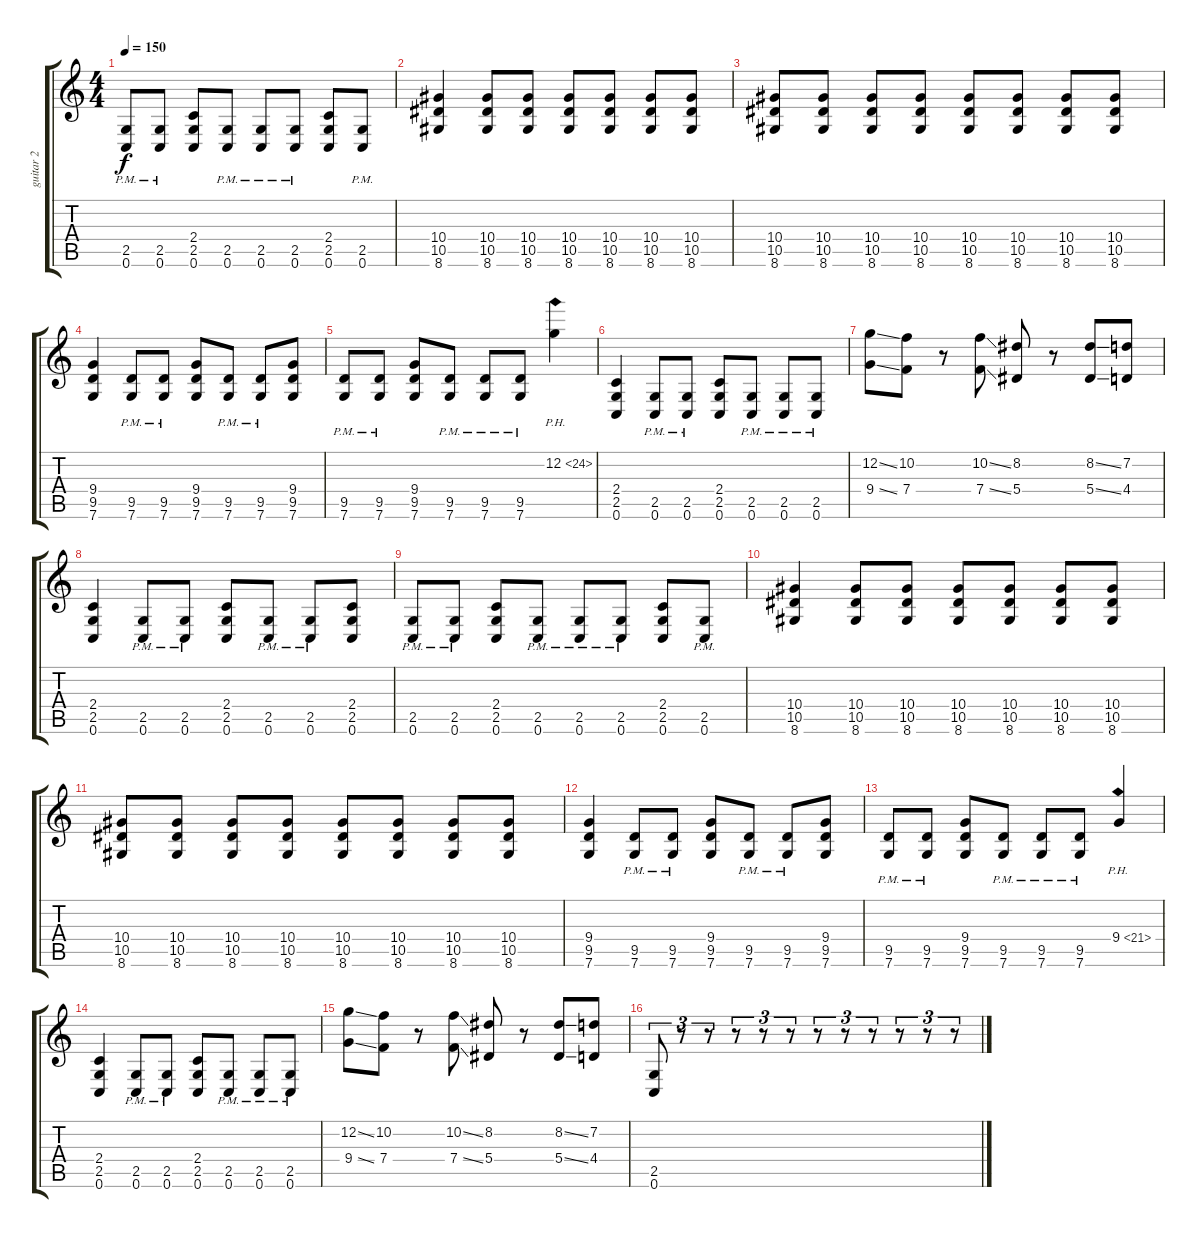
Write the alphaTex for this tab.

\track ("guitar 2" "guitar 2") {instrument overdrivenguitar}
\staff {score tabs}
\tuning (C4 G3 Eb3 Bb2 F2 C2) {hide}
\ts (4 4)
\tempo 150
\clef g2
\ks c
(2.5{pm} 0.6).8{dy f} (2.5{pm} 0.6).8 (2.4 2.5 0.6).8 (2.5{pm} 0.6).8 (2.5{pm} 0.6).8 (2.5{pm} 0.6).8 (2.4 2.5 0.6).8 (2.5{pm} 0.6).8 |
(10.4 10.5 8.6).4 (10.4 10.5 8.6).8 (10.4 10.5 8.6).8 (10.4 10.5 8.6).8 (10.4 10.5 8.6).8 (10.4 10.5 8.6).8 (10.4 10.5 8.6).8 |
(10.4 10.5 8.6).8 (10.4 10.5 8.6).8 (10.4 10.5 8.6).8 (10.4 10.5 8.6).8 (10.4 10.5 8.6).8 (10.4 10.5 8.6).8 (10.4 10.5 8.6).8 (10.4 10.5 8.6).8 |
(9.4 9.5 7.6).4 (9.5{pm} 7.6).8 (9.5{pm} 7.6).8 (9.4 9.5 7.6).8 (9.5{pm} 7.6).8 (9.5{pm} 7.6).8 (9.4 9.5 7.6).8 |
(9.5{pm} 7.6).8 (9.5{pm} 7.6).8 (9.4 9.5 7.6).8 (9.5{pm} 7.6).8 (9.5{pm} 7.6).8 (9.5{pm} 7.6).8 12.2{ph 12}.4 |
(2.4 2.5 0.6).4 (2.5{pm} 0.6).8 (2.5{pm} 0.6).8 (2.4 2.5 0.6).8 (2.5{pm} 0.6).8 (2.5{pm} 0.6).8 (2.5{pm} 0.6).8 |
(12.2{ss} 9.4{ss}).8 (10.2 7.4).8 r.8 (10.2{ss} 7.4{ss}).8 (8.2 5.4).8 r.8 (8.2{ss} 5.4{ss}).8 (7.2 4.4).8 |
(2.4 2.5 0.6).4 (2.5{pm} 0.6).8 (2.5{pm} 0.6).8 (2.4 2.5 0.6).8 (2.5{pm} 0.6).8 (2.5{pm} 0.6).8 (2.4 2.5 0.6).8 |
(2.5{pm} 0.6).8 (2.5{pm} 0.6).8 (2.4 2.5 0.6).8 (2.5{pm} 0.6).8 (2.5{pm} 0.6).8 (2.5{pm} 0.6).8 (2.4 2.5 0.6).8 (2.5{pm} 0.6).8 |
(10.4 10.5 8.6).4 (10.4 10.5 8.6).8 (10.4 10.5 8.6).8 (10.4 10.5 8.6).8 (10.4 10.5 8.6).8 (10.4 10.5 8.6).8 (10.4 10.5 8.6).8 |
(10.4 10.5 8.6).8 (10.4 10.5 8.6).8 (10.4 10.5 8.6).8 (10.4 10.5 8.6).8 (10.4 10.5 8.6).8 (10.4 10.5 8.6).8 (10.4 10.5 8.6).8 (10.4 10.5 8.6).8 |
(9.4 9.5 7.6).4 (9.5{pm} 7.6).8 (9.5{pm} 7.6).8 (9.4 9.5 7.6).8 (9.5{pm} 7.6).8 (9.5{pm} 7.6).8 (9.4 9.5 7.6).8 |
(9.5{pm} 7.6).8 (9.5{pm} 7.6).8 (9.4 9.5 7.6).8 (9.5{pm} 7.6).8 (9.5{pm} 7.6).8 (9.5{pm} 7.6).8 9.4{ph 12}.4 |
(2.4 2.5 0.6).4 (2.5{pm} 0.6).8 (2.5{pm} 0.6).8 (2.4 2.5 0.6).8 (2.5{pm} 0.6).8 (2.5{pm} 0.6).8 (2.5{pm} 0.6).8 |
(12.2{ss} 9.4{ss}).8 (10.2 7.4).8 r.8 (10.2{ss} 7.4{ss}).8 (8.2 5.4).8 r.8 (8.2{ss} 5.4{ss}).8 (7.2 4.4).8 |
(2.5 0.6).8{tu (3 2)} r.8{tu (3 2)} r.8{tu (3 2)} r.8{tu (3 2)} r.8{tu (3 2)} r.8{tu (3 2)} r.8{tu (3 2)} r.8{tu (3 2)} r.8{tu (3 2)} r.8{tu (3 2)} r.8{tu (3 2)} r.8{tu (3 2)}
